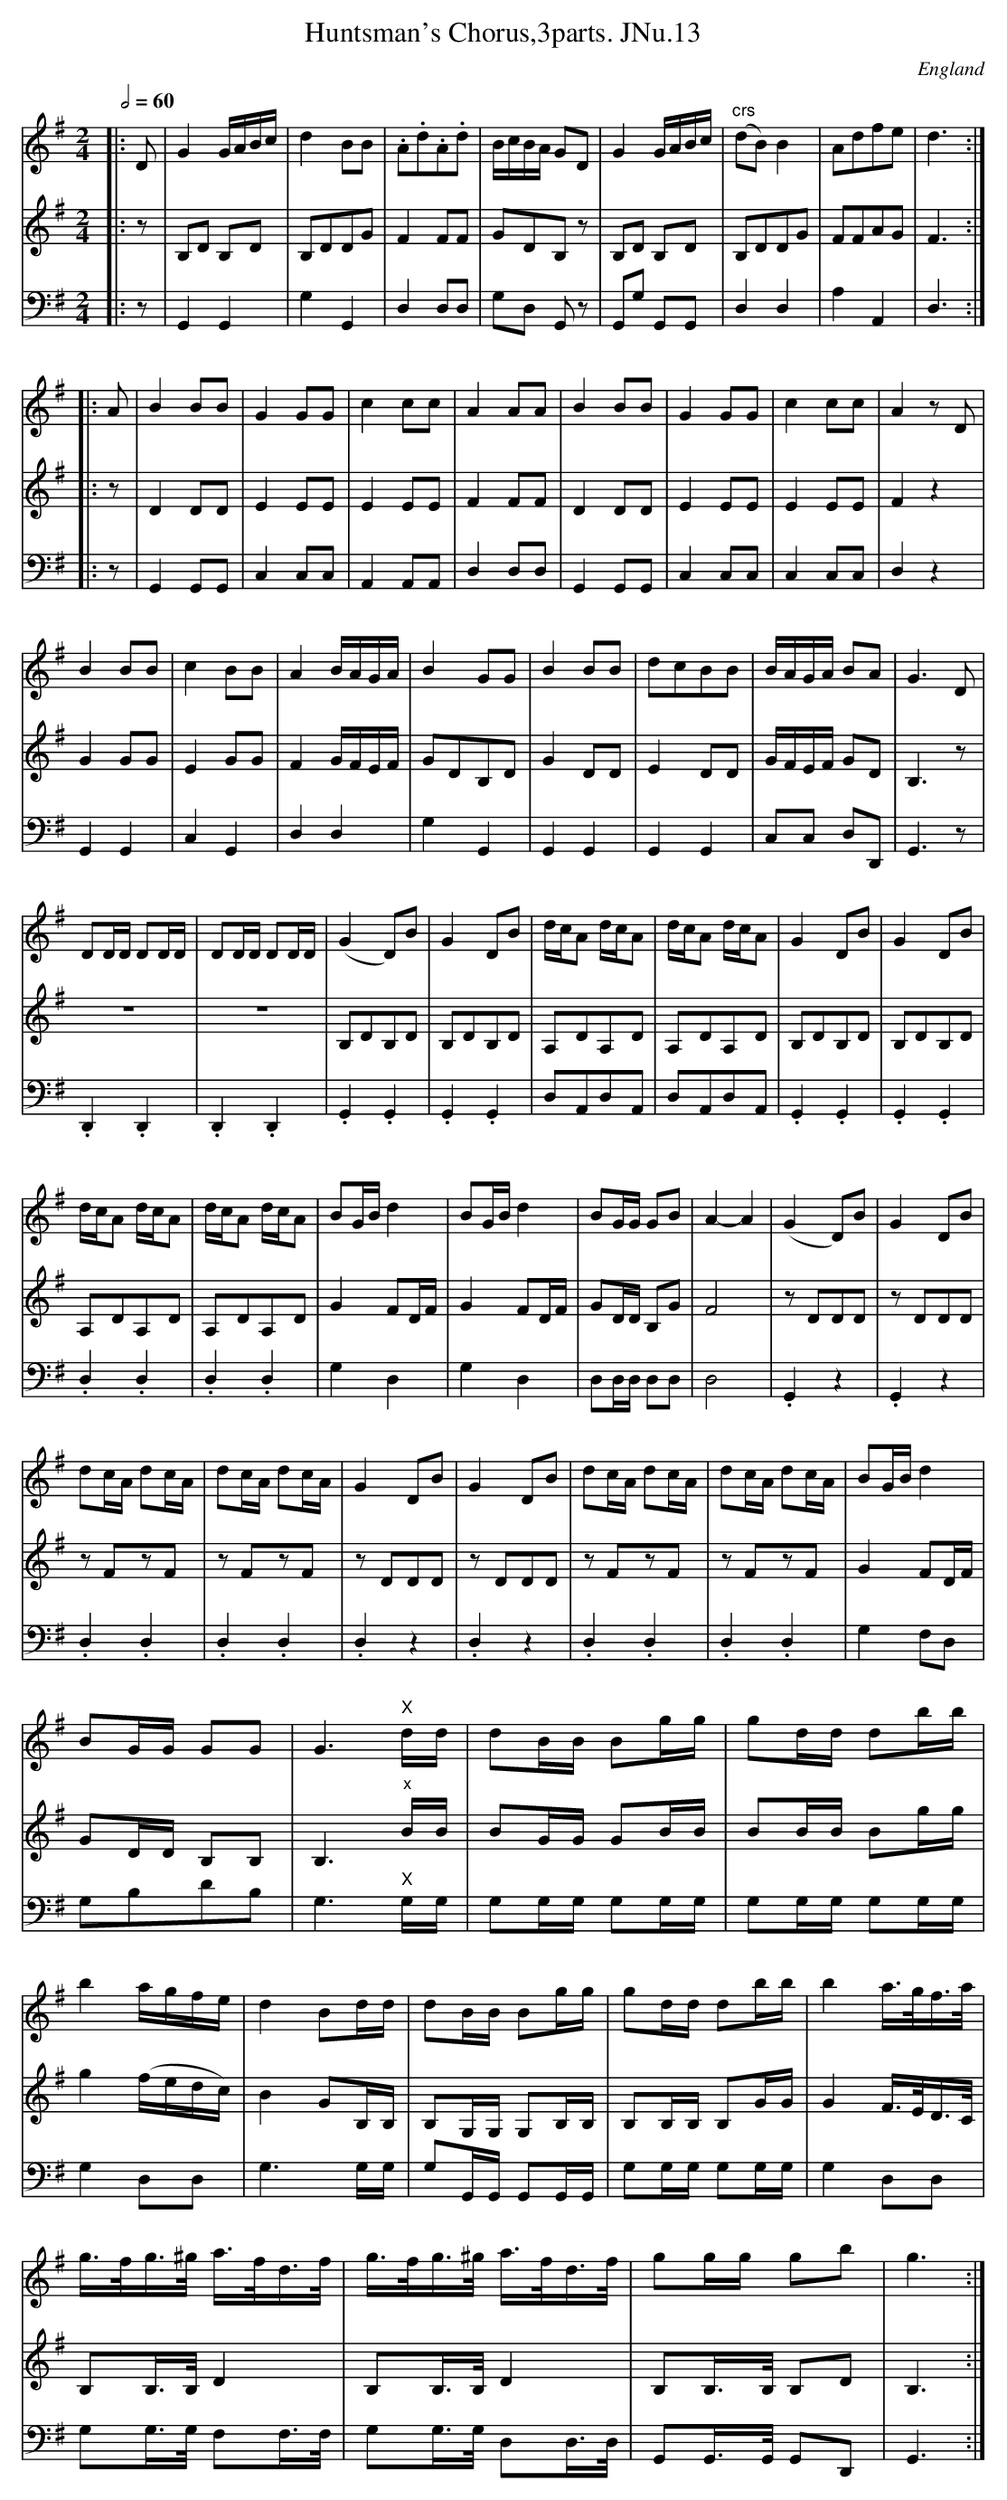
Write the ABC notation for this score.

X:1
T:Huntsman's Chorus,3parts. JNu.13
M:2/4
L:1/8
Q:1/2=60
O:England
V:1
V:2
V:3 clef=bass
K:G major
[V:1] |: D | G2 G/A/B/c/ | d2BB | .A.d.A.d | B/c/B/A/ GD | G2 G/A/B/c/ | "crs"(dB)B2 | Adfe | d3 :|
[V:2] |: z | B,D B,D | B,DDG | F2FF | GDB,z | B,D B,D | B,DDG | FFAG | F3 :|
[V:3] |: z | G,,2G,,2 | G,2G,,2 | D,2D,D, | G,D, G,,z | G,,G, G,,G,, | D,2D,2 | A,2A,,2 | D,3 :|
[V:1] |: A | B2BB | G2GG | c2cc | A2AA | B2BB | G2GG | c2cc | A2 zD |
[V:2] |: z | D2DD | E2EE | E2EE | F2FF | D2DD | E2EE | E2EE | F2z2 |
[V:3] |: z | G,,2G,,G,, | C,2C,C, | A,,2A,,A,, | D,2D,D, | G,,2G,,G,, | C,2C,C, | C,2C,C, | D,2z2 |
[V:1] B2BB | c2BB | A2 B/A/G/A/ | B2GG | B2 BB | dcBB | B/A/G/A/ BA | G3D |
[V:2] G2GG | E2GG | F2G/F/E/F/ | GDB,D | G2DD | E2DD | G/F/E/F/ GD | B,3z |
[V:3] G,,2G,,2 | C,2G,,2 | D,2D,2 | G,2G,,2 | G,,2G,,2 | G,,2G,,2 | C,C, D,D,, | G,,3z |
[V:1] DD/D/ DD/D/ | DD/D/ DD/D/ | (G2 D)B | G2 DB | d/c/A d/c/A | d/c/A d/c/A | G2 DB | G2 DB |
[V:2] z4 | z4 | B,DB,D | B,DB,D | A,DA,D | A,DA,D | B,DB,D | B,DB,D |
[V:3] .D,,2.D,,2 | .D,,2.D,,2 | .G,,2.G,,2 | .G,,2.G,,2 | D,A,,D,A,, | D,A,,D,A,, | .G,,2.G,,2 | .G,,2.G,,2 |
[V:1] d/c/A d/c/A | d/c/A d/c/A | BG/B/ d2 | BG/B/ d2 | BG/G/ GB | A2-A2 | (G2 D)B | G2 DB |
[V:2]  A,DA,D | A,DA,D |G2FD/F/ | G2FD/F/ | GD/D/ B,G | F4 | zDDD | zDDD |
[V:3] .D,2.D,2 | .D,2.D,2 | G,2D,2 | G,2D,2 | D,D,/D,/ D,D, | D,4 | .G,,2z2 | .G,,2z2 |
[V:1] dc/A/ dc/A/ | dc/A/ dc/A/ | G2 DB | G2 DB | dc/A/ dc/A/ | dc/A/ dc/A/ | BG/B/d2 |
[V:2] zFzF | zFzF | zDDD | zDDD | zFzF | zFzF | G2FD/F/ |
[V:3] .D,2.D,2 | .D,2.D,2 | .D,2z2 | .D,2z2 | .D,2.D,2 | .D,2.D,2 | G,2F,D, |
[V:1] BG/G/ GG | G3"X"d/d/ | dB/B/ Bg/g/ | gd/d/ db/b/ |
[V:2] GD/D/ B,B, | B,3"x"B/B/ | BG/G/ GB/B/ | BB/B/ Bg/g/ |
[V:3] G,B,DB, | G,3"X"G,/G,/ | G,G,/G,/ G,G,/G,/ | G,G,/G,/ G,G,/G,/ |
[V:1] b2 a/g/f/e/ | d2 Bd/d/ | dB/B/ Bg/g/ | gd/d/ db/b/ | b2 a3/4g/4f3/4a/4 |
[V:2] g2 (f/e/d/c/) | B2GB,/B,/ | B,G,/G,/ G,B,/B,/ | B,B,/B,/ B,G/G/ | G2 F3/4E/4D3/4C/4 |
[V:3] G,2D,D, | G,3G,/G,/ | G,G,,/G,,/ G,,G,,/G,,/ | G,G,/G,/ G,G,/G,/ | G,2D,D, |
[V:1] g3/4f/4g3/4^g/4 a3/4f/4d3/4f/4 | g3/4f/4g3/4^g/4 a3/4f/4d3/4f/4 | gg/g/ gb | g3 :|
[V:2] B,B,3/4B,/4D2 | B,B,3/4B,/4 D2 | B,B,3/4B,/4 B,D | B,3 :|
[V:3] G,G,3/4G,/4 F,F,3/4F,/4 | G,G,3/4G,/4 D,D,3/4D,/4 | G,,G,,3/4G,,/4 G,,D,, | G,,3 :|
